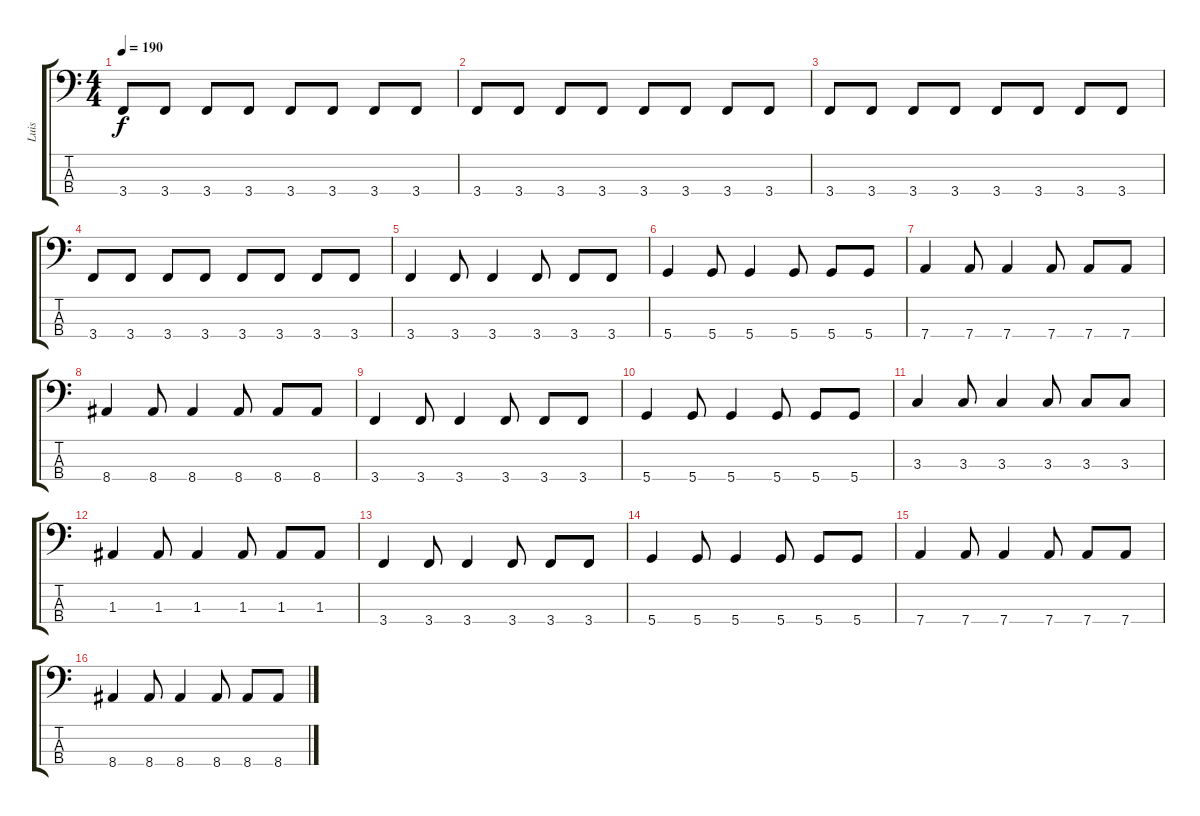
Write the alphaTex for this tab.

\track ("Luis" "Luis") {instrument electricbasspick}
\staff {score tabs}
\tuning (G2 D2 A1 D1) {hide}
\ts (4 4)
\tempo 190
\clef f4
\ks c
3.4.8{dy f} 3.4.8 3.4.8 3.4.8 3.4.8 3.4.8 3.4.8 3.4.8 |
3.4.8 3.4.8 3.4.8 3.4.8 3.4.8 3.4.8 3.4.8 3.4.8 |
3.4.8 3.4.8 3.4.8 3.4.8 3.4.8 3.4.8 3.4.8 3.4.8 |
3.4.8 3.4.8 3.4.8 3.4.8 3.4.8 3.4.8 3.4.8 3.4.8 |
3.4.4 3.4.8 3.4.4 3.4.8 3.4.8 3.4.8 |
5.4.4 5.4.8 5.4.4 5.4.8 5.4.8 5.4.8 |
7.4.4 7.4.8 7.4.4 7.4.8 7.4.8 7.4.8 |
8.4.4 8.4.8 8.4.4 8.4.8 8.4.8 8.4.8 |
3.4.4 3.4.8 3.4.4 3.4.8 3.4.8 3.4.8 |
5.4.4 5.4.8 5.4.4 5.4.8 5.4.8 5.4.8 |
3.3.4 3.3.8 3.3.4 3.3.8 3.3.8 3.3.8 |
1.3.4 1.3.8 1.3.4 1.3.8 1.3.8 1.3.8 |
3.4.4 3.4.8 3.4.4 3.4.8 3.4.8 3.4.8 |
5.4.4 5.4.8 5.4.4 5.4.8 5.4.8 5.4.8 |
7.4.4 7.4.8 7.4.4 7.4.8 7.4.8 7.4.8 |
8.4.4 8.4.8 8.4.4 8.4.8 8.4.8 8.4.8
